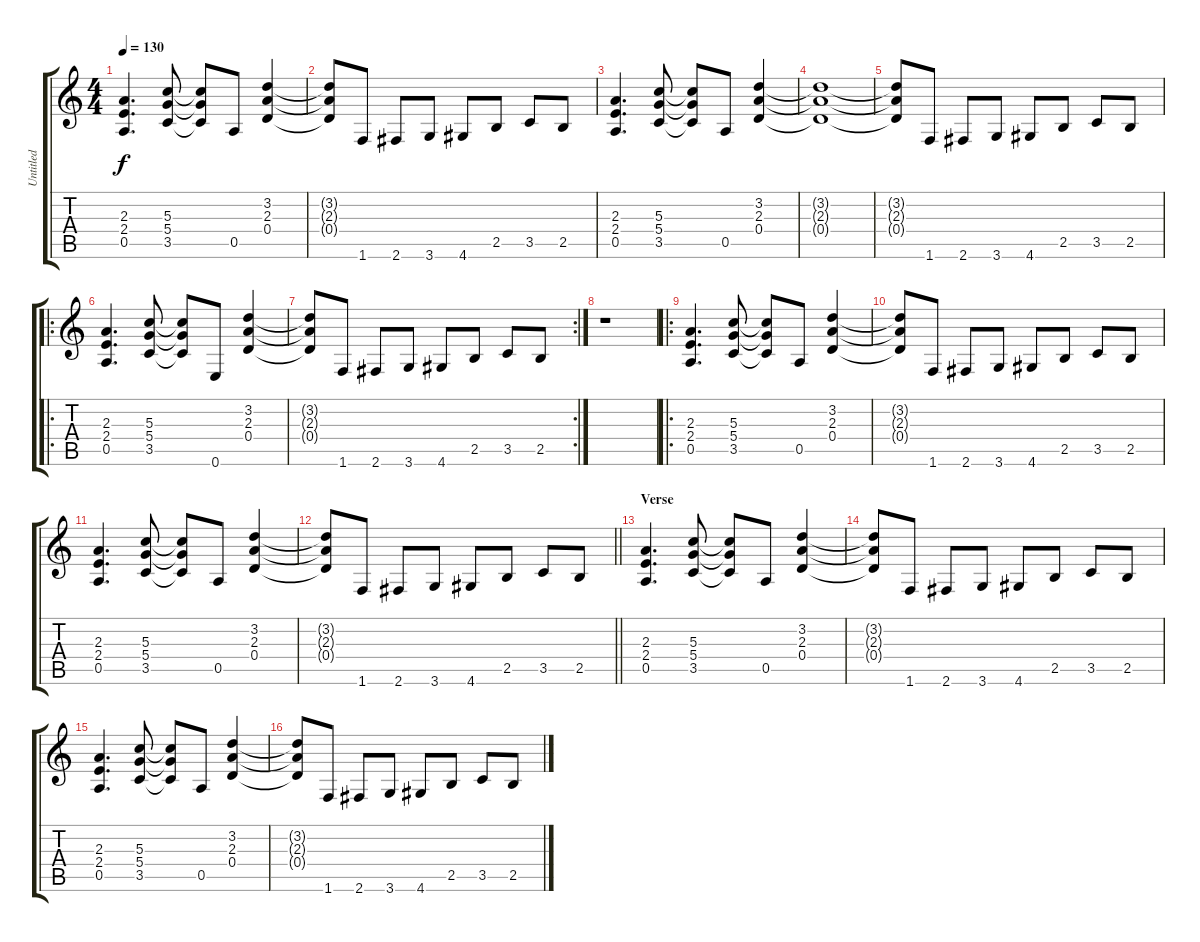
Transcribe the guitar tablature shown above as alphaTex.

\track ("Untitled" "Untitled") {instrument distortionguitar}
\staff {score tabs}
\tuning (E4 B3 G3 D3 A2 E2) {hide}
\ts (4 4)
\tempo 130
\clef g2
\ks c
(2.3 2.4 0.5).4{d dy f instrument distortionguitar} (5.3 5.4 3.5).8 (5.3{t} 5.4{t} 3.5{t}).8 0.5.8 (3.2 2.3 0.4).4 |
(3.2{t} 2.3{t} 0.4{t}).8 1.6.8 2.6.8 3.6.8 4.6.8 2.5.8 3.5.8 2.5.8 |
(2.3 2.4 0.5).4{d} (5.3 5.4 3.5).8 (5.3{t} 5.4{t} 3.5{t}).8 0.5.8 (3.2 2.3 0.4).4 |
(3.2{t} 2.3{t} 0.4{t}).1 |
(3.2{t} 2.3{t} 0.4{t}).8 1.6.8 2.6.8 3.6.8 4.6.8 2.5.8 3.5.8 2.5.8 |
\ro
(2.3 2.4 0.5).4{d} (5.3 5.4 3.5).8 (5.3{t} 5.4{t} 3.5{t}).8 0.6.8 (3.2 2.3 0.4).4 |
\rc 2
(3.2{t} 2.3{t} 0.4{t}).8 1.6.8 2.6.8 3.6.8 4.6.8 2.5.8 3.5.8 2.5.8 |
r.1 |
\ro
(2.3 2.4 0.5).4{d} (5.3 5.4 3.5).8 (5.3{t} 5.4{t} 3.5{t}).8 0.5.8 (3.2 2.3 0.4).4 |
(3.2{t} 2.3{t} 0.4{t}).8 1.6.8 2.6.8 3.6.8 4.6.8 2.5.8 3.5.8 2.5.8 |
(2.3 2.4 0.5).4{d} (5.3 5.4 3.5).8 (5.3{t} 5.4{t} 3.5{t}).8 0.5.8 (3.2 2.3 0.4).4 |
\barLineRight lightlight
(3.2{t} 2.3{t} 0.4{t}).8 1.6.8 2.6.8 3.6.8 4.6.8 2.5.8 3.5.8 2.5.8 |
\section ("" "Verse")
(2.3 2.4 0.5).4{d} (5.3 5.4 3.5).8 (5.3{t} 5.4{t} 3.5{t}).8 0.5.8 (3.2 2.3 0.4).4 |
(3.2{t} 2.3{t} 0.4{t}).8 1.6.8 2.6.8 3.6.8 4.6.8 2.5.8 3.5.8 2.5.8 |
(2.3 2.4 0.5).4{d} (5.3 5.4 3.5).8 (5.3{t} 5.4{t} 3.5{t}).8 0.5.8 (3.2 2.3 0.4).4 |
(3.2{t} 2.3{t} 0.4{t}).8 1.6.8 2.6.8 3.6.8 4.6.8 2.5.8 3.5.8 2.5.8
